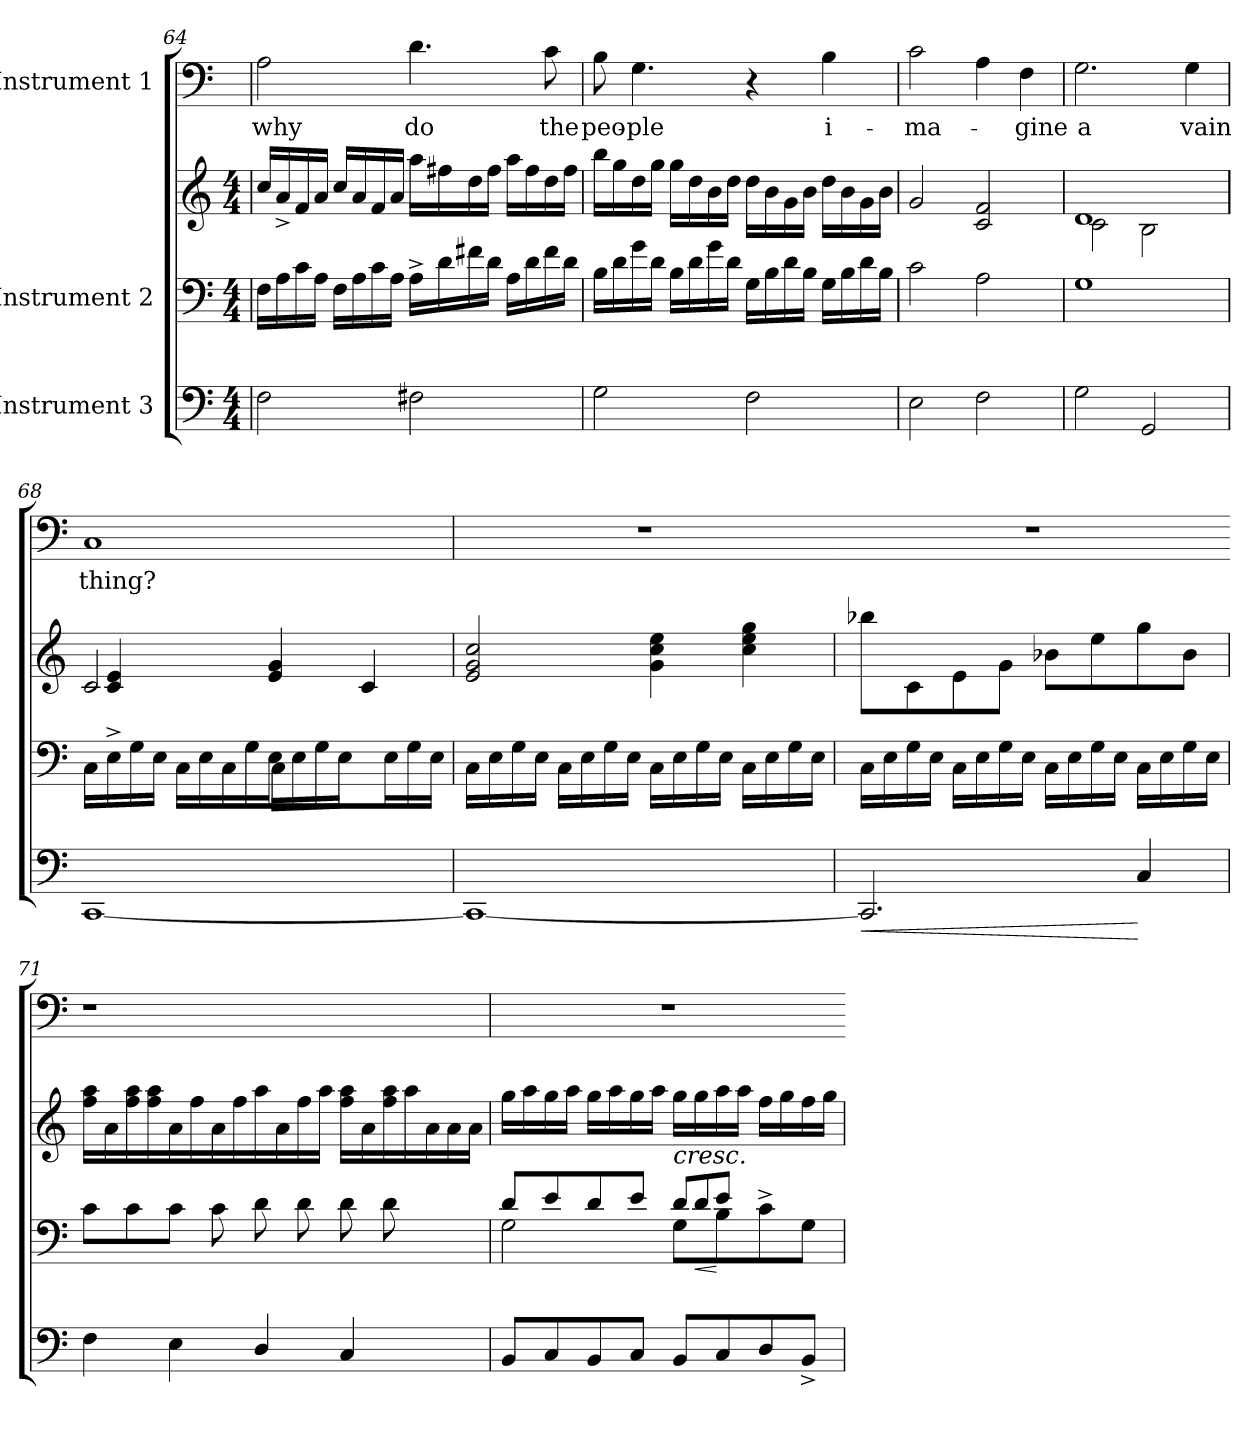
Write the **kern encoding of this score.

**kern	**dynam	**kern	**kern	**dynam	**kern	**text
*part3	*part3	*part2	*part2	*part2	*part1	*part1
*staff4	*staff4	*staff3	*staff2	*staff2/3	*staff1	*staff1
*I"Instrument 3	*	*I"Instrument 2	*	*	*I"Instrument 1	*
*clefF4	*	*clefF4	*clefG2	*	*clefF4	*
*M4/4	*	*M4/4	*M4/4	*	*	*
=64	=64!	=64	=64	=64!	=64!	=64!
*	*	*^	*^	*	*	*
!	!	!	!	!	!	!	!	!LO:LY:b:cj
2F\	.	4ryy	16F\L	16cc/L	4ryy	.	2A\	why
.	.	.	16A\	16a^>/	.	.	.	.
.	.	.	16c\	16f/	.	.	.	.
.	.	.	16A\J	16a/J	.	.	.	.
.	.	16F\L	2ryy	2ryy	16cc/L	.	.	.
.	.	16A\	.	.	16a/	.	.	.
.	.	16c\	.	.	16f/	.	.	.
.	.	16A\J	.	.	16a/J	.	.	.
!	!	!	!	!	!	!	!	!LO:LY:b:cj
2F#X\	.	16A^>\L	.	.	16aa\L	.	4.d\	do
.	.	16d\	.	.	16ff#X\	.	.	.
.	.	16f#X\	.	.	16dd\	.	.	.
.	.	16d\J	.	.	16ff#\J	.	.	.
.	.	4ryy	16A\L	16aa\L	4ryy	.	.	.
.	.	.	16d\	16ff#\	.	.	.	.
!	!	!	!	!	!	!	!	!LO:LY:b:cj
.	.	.	16f#\	16dd\	.	.	8c\	the
.	.	.	16d\J	16ff#\J	.	.	.	.
!!LO:PB:g=z
=65	=65!	=65	=65	=65	=65	=65!	=65!	=65!
!	!	!	!	!	!	!	!	!LO:LY:b:cj
2G\	.	4ryy	16B\L	16bb\L	4ryy	.	8B\	peo-
.	.	.	16d\	16gg\	.	.	.	.
!	!	!	!	!	!	!	!	!LO:LY:b:cj
.	.	.	16g\	16dd\	.	.	4.G\	-ple
.	.	.	16d\J	16gg\J	.	.	.	.
.	.	16B\L	2ryy	2ryy	16gg\L	.	.	.
.	.	16d\	.	.	16dd\	.	.	.
.	.	16g\	.	.	16b\	.	.	.
.	.	16d\J	.	.	16dd\J	.	.	.
2F\	.	16G\L	.	.	16dd\L	.	4r	.
.	.	16B\	.	.	16b\	.	.	.
.	.	16d\	.	.	16g\	.	.	.
.	.	16B\J	.	.	16b\J	.	.	.
!	!	!	!	!	!	!	!	!LO:LY:b:cj
.	.	4ryy	16G\L	16dd\L	4ryy	.	4B\	i-
.	.	.	16B\	16b\	.	.	.	.
.	.	.	16d\	16g\	.	.	.	.
.	.	.	16B\J	16b\J	.	.	.	.
*	*	*	*	*v	*v	*	*	*
=66	=66!	=66	=66	=66	=66!	=66!	=66!
!	!	!	!	!	!	!	!LO:LY:b:cj
*	*	*v	*v	*	*	*	*
2E\	.	2c\	2g/	.	2c\	-ma-
2F\	.	2A\	2c/ 2f/	.	4A\	.
!	!	!	!	!	!	!LO:LY:b:cj
.	.	.	.	.	4F\	-gine
=67	=67!	=67	=67	=67!	=67!	=67!
*	*	*	*^	*	*	*
!	!	!	!	!	!	!	!LO:LY:b:cj
2G\	.	1G	1d	2c\	.	2.G\	a
2GG/	.	.	.	2B\	.	.	.
!	!	!	!	!	!	!	!LO:LY:b:cj
.	.	.	.	.	.	4G\	vain
=68	=68!	=68	=68	=68	=68!	=68!	=68!
*	*	*^	*	*	*	*	*
!	!	!	!	!	!	!	!	!LO:LY:b:cj
[>1CC	.	16C\L	2ryy	16ryy	2c/	.	1C	thing?
.	.	16E^<\	.	4c/ 4e/	.	.	.	.
.	.	16G\	.	.	.	.	.	.
.	.	16E\J	.	.	.	.	.	.
.	.	16C\L	.	.	.	.	.	.
.	.	16E\	.	2ryy	.	.	.	.
.	.	16C\L	.	.	.	.	.	.
.	.	16G\	.	.	.	.	.	.
.	.	16E\J	16C\L	.	4e/ 4g/	.	.	.
.	.	4ryy	16E\	.	.	.	.	.
.	.	.	16G\	.	.	.	.	.
.	.	.	16E\J	.	.	.	.	.
.	.	.	4ryy	.	4c/	.	.	.
.	.	16E\	.	8.ryy	.	.	.	.
.	.	16G\	.	.	.	.	.	.
.	.	16E\J	.	.	.	.	.	.
*	*	*v	*v	*	*	*	*	*
*	*	*	*v	*v	*	*	*
!!LO:LB:g=z
=69	=69!	=69	=69	=69!	=69!	=69!
1CC_<	.	16C\L	2e/ 2g/ 2cc/	.	1r	.
.	.	16E\	.	.	.	.
.	.	16G\	.	.	.	.
.	.	16E\J	.	.	.	.
.	.	16C\L	.	.	.	.
.	.	16E\	.	.	.	.
.	.	16G\	.	.	.	.
.	.	16E\J	.	.	.	.
.	.	16C\L	4g\ 4ee\ 4cc\	.	.	.
.	.	16E\	.	.	.	.
.	.	16G\	.	.	.	.
.	.	16E\J	.	.	.	.
.	.	16C\L	4gg\ 4ee\ 4cc\	.	.	.
.	.	16E\	.	.	.	.
.	.	16G\	.	.	.	.
.	.	16E\J	.	.	.	.
=70	=70!	=70	=70	=70!	=70!	=70!
!	!LO:HP:b	!	!	!	!	!
*	*	*^	*^	*	*	*
2.CC/]	<	16C\L	2ryy	2ryy	8bb-X\L	.	1r	.
.	.	16E\	.	.	.	.	.	.
.	.	16G\	.	.	8c\	.	.	.
.	.	16E\J	.	.	.	.	.	.
.	.	16C\L	.	.	8e\	.	.	.
.	.	16E\	.	.	.	.	.	.
.	.	16G\	.	.	8g\J	.	.	.
.	.	16E\J	.	.	.	.	.	.
.	.	2ryy	16C\L	8b-X\L	2ryy	.	.	.
.	.	.	16E\	.	.	.	.	.
.	.	.	16G\	8ee\	.	.	.	.
.	.	.	16E\J	.	.	.	.	.
4C/	[	.	16C\L	8gg\	.	.	.	.
.	.	.	16E\	.	.	.	.	.
.	.	.	16G\	8b-\J	.	.	.	.
.	.	.	16E\J	.	.	.	.	.
*	*	*v	*v	*	*	*	*	*
*	*	*	*v	*v	*	*	*
=71	=71!	=71	=71	=71!	=71!	=71!
4F\	.	8c\L	16aa\ 16ff\L	.	1r	.
.	.	.	16a\	.	.	.
.	.	8c\	16ff\ 16aa\	.	.	.
.	.	.	16ff\ 16aa\L	.	.	.
4E\	.	8c\J	16a\J	.	.	.
.	.	.	16ff\	.	.	.
.	.	8c\L	16a\	.	.	.
.	.	.	16ff\L	.	.	.
4D/	.	8d\L	16aa\	.	.	.
.	.	.	16a\J	.	.	.
.	.	8d\	16ff\	.	.	.
.	.	.	16aa\J	.	.	.
4C/	.	8d\	16aa\ 16ff\L	.	.	.
.	.	.	16a\L	.	.	.
.	.	8d\J	16aa\ 16ff\	.	.	.
.	.	.	16aa\	.	.	.
8.ryy	.	8.ryy	16a\J	.	8.ryy	.
.	.	.	16a\	.	.	.
.	.	.	16a\J	.	.	.
=72	=72!	=72	=72	=72!	=72!	=72!
*	*	*^	*^	*	*	*
*	*	*	*^	*	*	*	*	*
8BB/L	.	8d/L	16ryy	2G\	16gg\L	2.ryy	.	1r	.
.	.	.	16ryy@	.	16aa\	.	[	.	.
8C/	.	8e/	16ryy@	.	16gg\	.	.	.	.
.	.	.	16ryy@	.	16aa\J	.	.	.	.
8BB/	.	8d/	16ryy@	.	16gg\L	.	.	.	.
.	.	.	16ryy@	.	16aa\	.	.	.	.
8C/J	.	8e/J	16ryy@	.	16gg\	.	.	.	.
.	.	.	16ryy@	.	16aa\J	.	.	.	.
!	!	!	!	!	!	!	!LO:HP:b	!	!
8BB/L	.	8G\L	16ryy@	8d/L	16gg\L	.	<	.	.
!	!	!	!	!	!	!	!LO:HP:b=2	!	!
.	.	.	4d/	.	16gg\	.	<	.	.
8C/	.	8B\	.	8e/J	16aa\	.	[	.	.
.	.	.	.	.	16aa\J	.	.	.	.
8D/	.	8c^>\	.	4ryy	4ryy	16ff\L	.	.	.
.	.	.	8.ryy	.	.	16gg\	.	.	.
8BB^>/J	.	8G\J	.	.	.	16ff\	.	.	.
.	.	.	.	.	.	16gg\J	.	.	.
*	*	*v	*v	*v	*	*	*	*	*
*	*	*	*v	*v	*	*	*
=	=!	=	=	=!	=!	=!
*-	*-	*-	*-	*-	*-	*-
